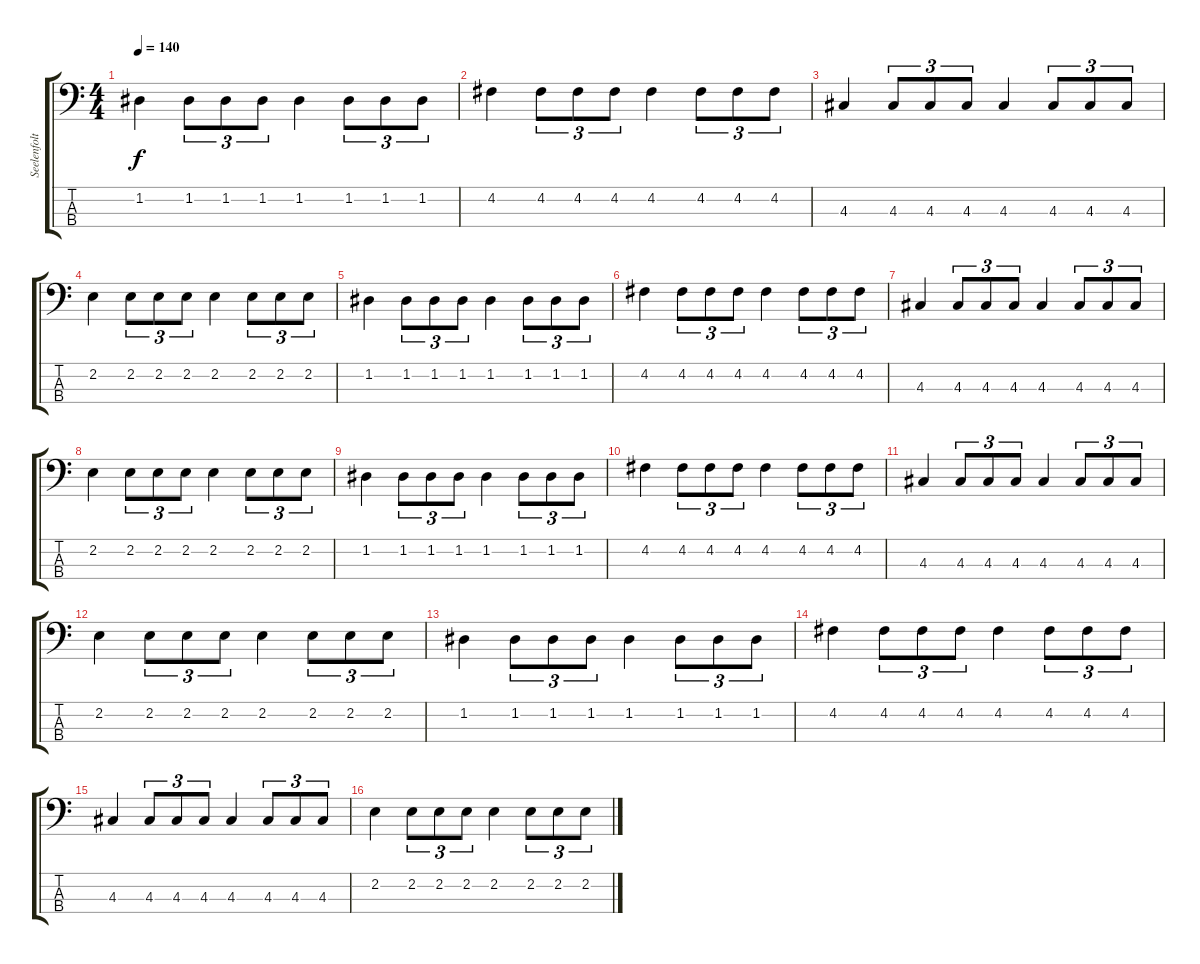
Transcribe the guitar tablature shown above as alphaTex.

\track ("Seelenfolter - Bass Guitar" "Seelenfolt") {instrument electricbassfinger}
\staff {score tabs}
\tuning (G2 D2 A1 E1) {hide}
\ts (4 4)
\tempo 140
\clef f4
\ks c
1.2.4{dy f} 1.2.8{tu (3 2)} 1.2.8{tu (3 2)} 1.2.8{tu (3 2)} 1.2.4 1.2.8{tu (3 2)} 1.2.8{tu (3 2)} 1.2.8{tu (3 2)} |
4.2.4 4.2.8{tu (3 2)} 4.2.8{tu (3 2)} 4.2.8{tu (3 2)} 4.2.4 4.2.8{tu (3 2)} 4.2.8{tu (3 2)} 4.2.8{tu (3 2)} |
4.3.4 4.3.8{tu (3 2)} 4.3.8{tu (3 2)} 4.3.8{tu (3 2)} 4.3.4 4.3.8{tu (3 2)} 4.3.8{tu (3 2)} 4.3.8{tu (3 2)} |
2.2.4 2.2.8{tu (3 2)} 2.2.8{tu (3 2)} 2.2.8{tu (3 2)} 2.2.4 2.2.8{tu (3 2)} 2.2.8{tu (3 2)} 2.2.8{tu (3 2)} |
1.2.4 1.2.8{tu (3 2)} 1.2.8{tu (3 2)} 1.2.8{tu (3 2)} 1.2.4 1.2.8{tu (3 2)} 1.2.8{tu (3 2)} 1.2.8{tu (3 2)} |
4.2.4 4.2.8{tu (3 2)} 4.2.8{tu (3 2)} 4.2.8{tu (3 2)} 4.2.4 4.2.8{tu (3 2)} 4.2.8{tu (3 2)} 4.2.8{tu (3 2)} |
4.3.4 4.3.8{tu (3 2)} 4.3.8{tu (3 2)} 4.3.8{tu (3 2)} 4.3.4 4.3.8{tu (3 2)} 4.3.8{tu (3 2)} 4.3.8{tu (3 2)} |
2.2.4 2.2.8{tu (3 2)} 2.2.8{tu (3 2)} 2.2.8{tu (3 2)} 2.2.4 2.2.8{tu (3 2)} 2.2.8{tu (3 2)} 2.2.8{tu (3 2)} |
1.2.4 1.2.8{tu (3 2)} 1.2.8{tu (3 2)} 1.2.8{tu (3 2)} 1.2.4 1.2.8{tu (3 2)} 1.2.8{tu (3 2)} 1.2.8{tu (3 2)} |
4.2.4 4.2.8{tu (3 2)} 4.2.8{tu (3 2)} 4.2.8{tu (3 2)} 4.2.4 4.2.8{tu (3 2)} 4.2.8{tu (3 2)} 4.2.8{tu (3 2)} |
4.3.4 4.3.8{tu (3 2)} 4.3.8{tu (3 2)} 4.3.8{tu (3 2)} 4.3.4 4.3.8{tu (3 2)} 4.3.8{tu (3 2)} 4.3.8{tu (3 2)} |
2.2.4 2.2.8{tu (3 2)} 2.2.8{tu (3 2)} 2.2.8{tu (3 2)} 2.2.4 2.2.8{tu (3 2)} 2.2.8{tu (3 2)} 2.2.8{tu (3 2)} |
1.2.4 1.2.8{tu (3 2)} 1.2.8{tu (3 2)} 1.2.8{tu (3 2)} 1.2.4 1.2.8{tu (3 2)} 1.2.8{tu (3 2)} 1.2.8{tu (3 2)} |
4.2.4 4.2.8{tu (3 2)} 4.2.8{tu (3 2)} 4.2.8{tu (3 2)} 4.2.4 4.2.8{tu (3 2)} 4.2.8{tu (3 2)} 4.2.8{tu (3 2)} |
4.3.4 4.3.8{tu (3 2)} 4.3.8{tu (3 2)} 4.3.8{tu (3 2)} 4.3.4 4.3.8{tu (3 2)} 4.3.8{tu (3 2)} 4.3.8{tu (3 2)} |
2.2.4 2.2.8{tu (3 2)} 2.2.8{tu (3 2)} 2.2.8{tu (3 2)} 2.2.4 2.2.8{tu (3 2)} 2.2.8{tu (3 2)} 2.2.8{tu (3 2)}
